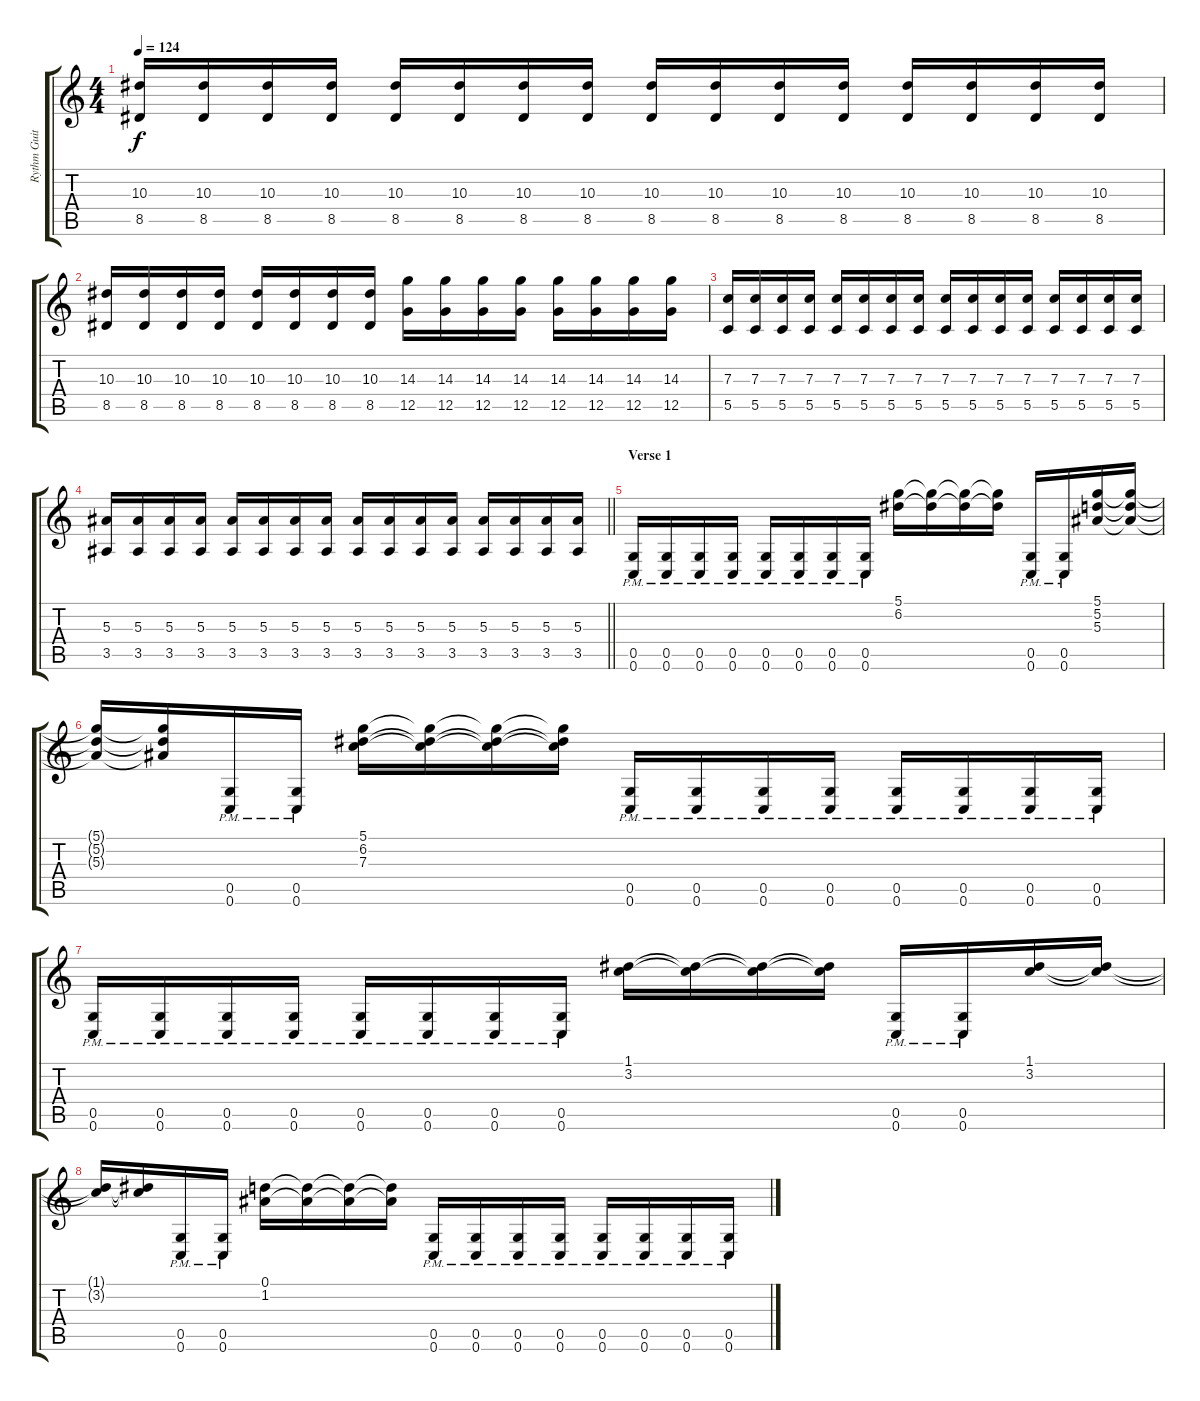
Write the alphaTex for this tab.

\track ("Rythm Guitar (Mätze)" "Rythm Guit") {instrument distortionguitar}
\staff {score tabs}
\tuning (D4 A3 F3 C3 G2 C2) {hide}
\ts (4 4)
\tempo 124
\clef g2
\ks c
(10.3 8.5).16{dy f} (10.3 8.5).16 (10.3 8.5).16 (10.3 8.5).16 (10.3 8.5).16 (10.3 8.5).16 (10.3 8.5).16 (10.3 8.5).16 (10.3 8.5).16 (10.3 8.5).16 (10.3 8.5).16 (10.3 8.5).16 (10.3 8.5).16 (10.3 8.5).16 (10.3 8.5).16 (10.3 8.5).16 |
(10.3 8.5).16 (10.3 8.5).16 (10.3 8.5).16 (10.3 8.5).16 (10.3 8.5).16 (10.3 8.5).16 (10.3 8.5).16 (10.3 8.5).16 (14.3 12.5).16 (14.3 12.5).16 (14.3 12.5).16 (14.3 12.5).16 (14.3 12.5).16 (14.3 12.5).16 (14.3 12.5).16 (14.3 12.5).16 |
(7.3 5.5).16 (7.3 5.5).16 (7.3 5.5).16 (7.3 5.5).16 (7.3 5.5).16 (7.3 5.5).16 (7.3 5.5).16 (7.3 5.5).16 (7.3 5.5).16 (7.3 5.5).16 (7.3 5.5).16 (7.3 5.5).16 (7.3 5.5).16 (7.3 5.5).16 (7.3 5.5).16 (7.3 5.5).16 |
\barLineRight lightlight
(5.3 3.5).16 (5.3 3.5).16 (5.3 3.5).16 (5.3 3.5).16 (5.3 3.5).16 (5.3 3.5).16 (5.3 3.5).16 (5.3 3.5).16 (5.3 3.5).16 (5.3 3.5).16 (5.3 3.5).16 (5.3 3.5).16 (5.3 3.5).16 (5.3 3.5).16 (5.3 3.5).16 (5.3 3.5).16 |
\section ("" "Verse 1")
(0.5{pm} 0.6{pm}).16 (0.5{pm} 0.6{pm}).16 (0.5{pm} 0.6{pm}).16 (0.5{pm} 0.6{pm}).16 (0.5{pm} 0.6{pm}).16 (0.5{pm} 0.6{pm}).16 (0.5{pm} 0.6{pm}).16 (0.5{pm} 0.6{pm}).16 (5.1 6.2).16 (5.1{t} 6.2{t}).16 (5.1{t} 6.2{t}).16 (5.1{t} 6.2{t}).16 (0.5{pm} 0.6{pm}).16 (0.5{pm} 0.6{pm}).16 (5.1 5.2 5.3).16 (5.1{t} 5.2{t} 5.3{t}).16 |
(5.1{t} 5.2{t} 5.3{t}).16 (5.1{t} 5.2{t} 5.3{t}).16 (0.5{pm} 0.6{pm}).16 (0.5{pm} 0.6{pm}).16 (5.1 6.2 7.3).16 (5.1{t} 6.2{t} 7.3{t}).16 (5.1{t} 6.2{t} 7.3{t}).16 (5.1{t} 6.2{t} 7.3{t}).16 (0.5{pm} 0.6{pm}).16 (0.5{pm} 0.6{pm}).16 (0.5{pm} 0.6{pm}).16 (0.5{pm} 0.6{pm}).16 (0.5{pm} 0.6{pm}).16 (0.5{pm} 0.6{pm}).16 (0.5{pm} 0.6{pm}).16 (0.5{pm} 0.6{pm}).16 |
(0.5{pm} 0.6{pm}).16 (0.5{pm} 0.6{pm}).16 (0.5{pm} 0.6{pm}).16 (0.5{pm} 0.6{pm}).16 (0.5{pm} 0.6{pm}).16 (0.5{pm} 0.6{pm}).16 (0.5{pm} 0.6{pm}).16 (0.5{pm} 0.6{pm}).16 (1.1 3.2).16 (1.1{t} 3.2{t}).16 (1.1{t} 3.2{t}).16 (1.1{t} 3.2{t}).16 (0.5{pm} 0.6{pm}).16 (0.5{pm} 0.6{pm}).16 (1.1 3.2).16 (1.1{t} 3.2{t}).16 |
(1.1{t} 3.2{t}).16 (1.1{t} 3.2{t}).16 (0.5{pm} 0.6{pm}).16 (0.5{pm} 0.6{pm}).16 (0.1 1.2).16 (0.1{t} 1.2{t}).16 (0.1{t} 1.2{t}).16 (0.1{t} 1.2{t}).16 (0.5{pm} 0.6{pm}).16 (0.5{pm} 0.6{pm}).16 (0.5{pm} 0.6{pm}).16 (0.5{pm} 0.6{pm}).16 (0.5{pm} 0.6{pm}).16 (0.5{pm} 0.6{pm}).16 (0.5{pm} 0.6{pm}).16 (0.5{pm} 0.6{pm}).16
